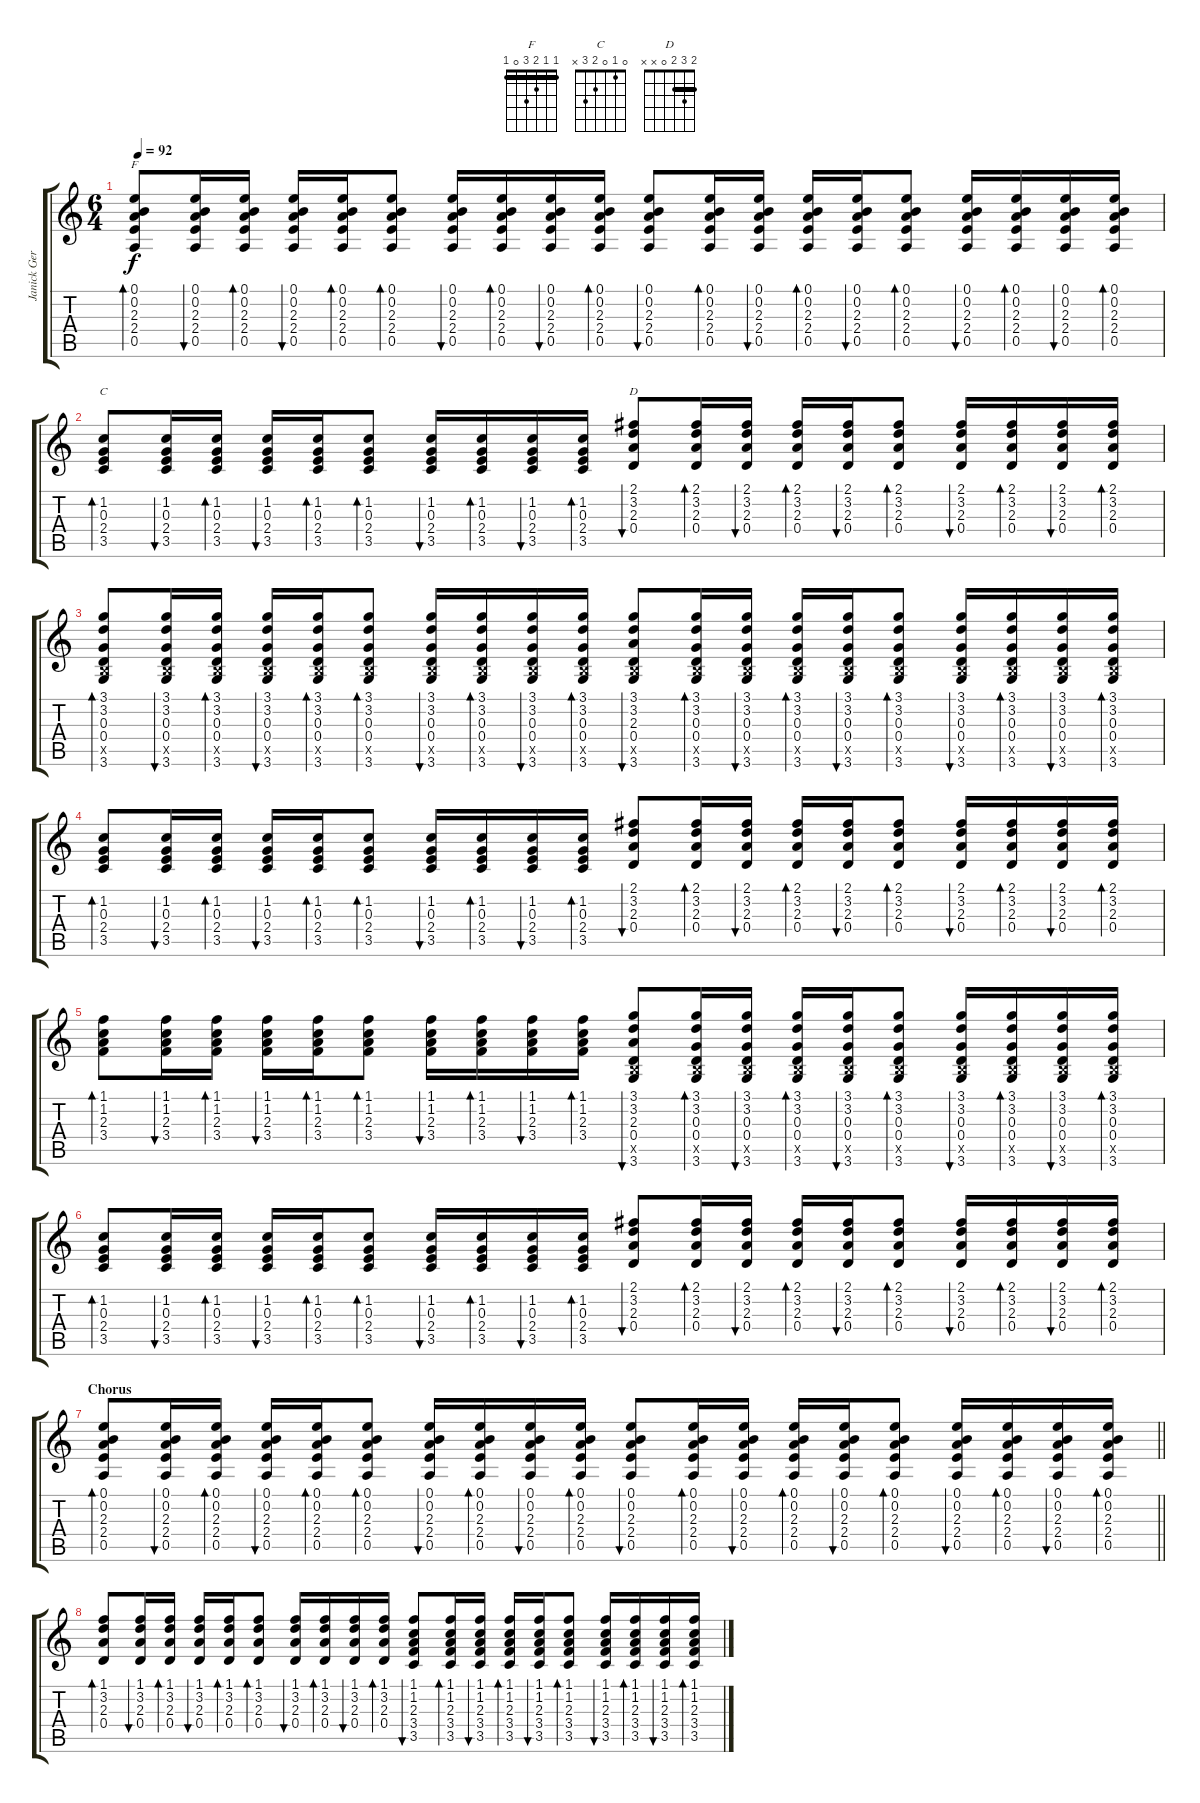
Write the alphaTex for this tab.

\track ("Janick Gers" "Janick Ger") {instrument acousticguitarsteel}
\staff {score tabs}
\tuning (E4 B3 G3 D3 A2 E2) {hide}
\chord ("F" 1 1 2 3 0 1) {barre 1}
\chord ("C" 0 1 0 2 3 x)
\chord ("D" 2 3 2 0 x x) {barre 2}
\ts (6 4)
\tempo 92
\clef g2
\ks c
(0.1 0.2 2.3 2.4 0.5).8{bd 60 ch "F" dy f} (0.1 0.2 2.3 2.4 0.5).16{bu 60} (0.1 0.2 2.3 2.4 0.5).16{bd 60} (0.1 0.2 2.3 2.4 0.5).16{bu 60} (0.1 0.2 2.3 2.4 0.5).16{bd 60} (0.1 0.2 2.3 2.4 0.5).8{bd 60} (0.1 0.2 2.3 2.4 0.5).16{bu 60} (0.1 0.2 2.3 2.4 0.5).16{bd 60} (0.1 0.2 2.3 2.4 0.5).16{bu 60} (0.1 0.2 2.3 2.4 0.5).16{bd 60} (0.1 0.2 2.3 2.4 0.5).8{bu 60} (0.1 0.2 2.3 2.4 0.5).16{bd 60} (0.1 0.2 2.3 2.4 0.5).16{bu 60} (0.1 0.2 2.3 2.4 0.5).16{bd 60} (0.1 0.2 2.3 2.4 0.5).16{bu 60} (0.1 0.2 2.3 2.4 0.5).8{bd 60} (0.1 0.2 2.3 2.4 0.5).16{bu 60} (0.1 0.2 2.3 2.4 0.5).16{bd 60} (0.1 0.2 2.3 2.4 0.5).16{bu 60} (0.1 0.2 2.3 2.4 0.5).16{bd 60} |
(1.2 0.3 2.4 3.5).8{bd 60 ch "C"} (1.2 0.3 2.4 3.5).16{bu 60} (1.2 0.3 2.4 3.5).16{bd 60} (1.2 0.3 2.4 3.5).16{bu 60} (1.2 0.3 2.4 3.5).16{bd 60} (1.2 0.3 2.4 3.5).8{bd 60} (1.2 0.3 2.4 3.5).16{bu 60} (1.2 0.3 2.4 3.5).16{bd 60} (1.2 0.3 2.4 3.5).16{bu 60} (1.2 0.3 2.4 3.5).16{bd 60} (2.1 3.2 2.3 0.4).8{bu 60 ch "D"} (2.1 3.2 2.3 0.4).16{bd 60} (2.1 3.2 2.3 0.4).16{bu 60} (2.1 3.2 2.3 0.4).16{bd 60} (2.1 3.2 2.3 0.4).16{bu 60} (2.1 3.2 2.3 0.4).8{bd 60} (2.1 3.2 2.3 0.4).16{bu 60} (2.1 3.2 2.3 0.4).16{bd 60} (2.1 3.2 2.3 0.4).16{bu 60} (2.1 3.2 2.3 0.4).16{bd 60} |
(3.1 3.2 0.3 0.4 2.5{x} 3.6).8{bd 60} (3.1 3.2 0.3 0.4 2.5{x} 3.6).16{bu 60} (3.1 3.2 0.3 0.4 2.5{x} 3.6).16{bd 60} (3.1 3.2 0.3 0.4 2.5{x} 3.6).16{bu 60} (3.1 3.2 0.3 0.4 2.5{x} 3.6).16{bd 60} (3.1 3.2 0.3 0.4 2.5{x} 3.6).8{bd 60} (3.1 3.2 0.3 0.4 2.5{x} 3.6).16{bu 60} (3.1 3.2 0.3 0.4 2.5{x} 3.6).16{bd 60} (3.1 3.2 0.3 0.4 2.5{x} 3.6).16{bu 60} (3.1 3.2 0.3 0.4 2.5{x} 3.6).16{bd 60} (3.1 3.2 2.3 0.4 2.5{x} 3.6).8{bu 60} (3.1 3.2 0.3 0.4 2.5{x} 3.6).16{bd 60} (3.1 3.2 0.3 0.4 2.5{x} 3.6).16{bu 60} (3.1 3.2 0.3 0.4 2.5{x} 3.6).16{bd 60} (3.1 3.2 0.3 0.4 2.5{x} 3.6).16{bu 60} (3.1 3.2 0.3 0.4 2.5{x} 3.6).8{bd 60} (3.1 3.2 0.3 0.4 2.5{x} 3.6).16{bu 60} (3.1 3.2 0.3 0.4 2.5{x} 3.6).16{bd 60} (3.1 3.2 0.3 0.4 2.5{x} 3.6).16{bu 60} (3.1 3.2 0.3 0.4 2.5{x} 3.6).16{bd 60} |
(1.2 0.3 2.4 3.5).8{bd 60} (1.2 0.3 2.4 3.5).16{bu 60} (1.2 0.3 2.4 3.5).16{bd 60} (1.2 0.3 2.4 3.5).16{bu 60} (1.2 0.3 2.4 3.5).16{bd 60} (1.2 0.3 2.4 3.5).8{bd 60} (1.2 0.3 2.4 3.5).16{bu 60} (1.2 0.3 2.4 3.5).16{bd 60} (1.2 0.3 2.4 3.5).16{bu 60} (1.2 0.3 2.4 3.5).16{bd 60} (2.1 3.2 2.3 0.4).8{bu 60} (2.1 3.2 2.3 0.4).16{bd 60} (2.1 3.2 2.3 0.4).16{bu 60} (2.1 3.2 2.3 0.4).16{bd 60} (2.1 3.2 2.3 0.4).16{bu 60} (2.1 3.2 2.3 0.4).8{bd 60} (2.1 3.2 2.3 0.4).16{bu 60} (2.1 3.2 2.3 0.4).16{bd 60} (2.1 3.2 2.3 0.4).16{bu 60} (2.1 3.2 2.3 0.4).16{bd 60} |
(1.1 1.2 2.3 3.4).8{bd 60} (1.1 1.2 2.3 3.4).16{bu 60} (1.1 1.2 2.3 3.4).16{bd 60} (1.1 1.2 2.3 3.4).16{bu 60} (1.1 1.2 2.3 3.4).16{bd 60} (1.1 1.2 2.3 3.4).8{bd 60} (1.1 1.2 2.3 3.4).16{bu 60} (1.1 1.2 2.3 3.4).16{bd 60} (1.1 1.2 2.3 3.4).16{bu 60} (1.1 1.2 2.3 3.4).16{bd 60} (3.1 3.2 2.3 0.4 2.5{x} 3.6).8{bu 60} (3.1 3.2 0.3 0.4 2.5{x} 3.6).16{bd 60} (3.1 3.2 0.3 0.4 2.5{x} 3.6).16{bu 60} (3.1 3.2 0.3 0.4 2.5{x} 3.6).16{bd 60} (3.1 3.2 0.3 0.4 2.5{x} 3.6).16{bu 60} (3.1 3.2 0.3 0.4 2.5{x} 3.6).8{bd 60} (3.1 3.2 0.3 0.4 2.5{x} 3.6).16{bu 60} (3.1 3.2 0.3 0.4 2.5{x} 3.6).16{bd 60} (3.1 3.2 0.3 0.4 2.5{x} 3.6).16{bu 60} (3.1 3.2 0.3 0.4 2.5{x} 3.6).16{bd 60} |
(1.2 0.3 2.4 3.5).8{bd 60} (1.2 0.3 2.4 3.5).16{bu 60} (1.2 0.3 2.4 3.5).16{bd 60} (1.2 0.3 2.4 3.5).16{bu 60} (1.2 0.3 2.4 3.5).16{bd 60} (1.2 0.3 2.4 3.5).8{bd 60} (1.2 0.3 2.4 3.5).16{bu 60} (1.2 0.3 2.4 3.5).16{bd 60} (1.2 0.3 2.4 3.5).16{bu 60} (1.2 0.3 2.4 3.5).16{bd 60} (2.1 3.2 2.3 0.4).8{bu 60} (2.1 3.2 2.3 0.4).16{bd 60} (2.1 3.2 2.3 0.4).16{bu 60} (2.1 3.2 2.3 0.4).16{bd 60} (2.1 3.2 2.3 0.4).16{bu 60} (2.1 3.2 2.3 0.4).8{bd 60} (2.1 3.2 2.3 0.4).16{bu 60} (2.1 3.2 2.3 0.4).16{bd 60} (2.1 3.2 2.3 0.4).16{bu 60} (2.1 3.2 2.3 0.4).16{bd 60} |
\section ("" "Chorus")
\barLineRight lightlight
(0.1 0.2 2.3 2.4 0.5).8{bd 60} (0.1 0.2 2.3 2.4 0.5).16{bu 60} (0.1 0.2 2.3 2.4 0.5).16{bd 60} (0.1 0.2 2.3 2.4 0.5).16{bu 60} (0.1 0.2 2.3 2.4 0.5).16{bd 60} (0.1 0.2 2.3 2.4 0.5).8{bd 60} (0.1 0.2 2.3 2.4 0.5).16{bu 60} (0.1 0.2 2.3 2.4 0.5).16{bd 60} (0.1 0.2 2.3 2.4 0.5).16{bu 60} (0.1 0.2 2.3 2.4 0.5).16{bd 60} (0.1 0.2 2.3 2.4 0.5).8{bu 60} (0.1 0.2 2.3 2.4 0.5).16{bd 60} (0.1 0.2 2.3 2.4 0.5).16{bu 60} (0.1 0.2 2.3 2.4 0.5).16{bd 60} (0.1 0.2 2.3 2.4 0.5).16{bu 60} (0.1 0.2 2.3 2.4 0.5).8{bd 60} (0.1 0.2 2.3 2.4 0.5).16{bu 60} (0.1 0.2 2.3 2.4 0.5).16{bd 60} (0.1 0.2 2.3 2.4 0.5).16{bu 60} (0.1 0.2 2.3 2.4 0.5).16{bd 60} |
(1.1 3.2 2.3 0.4).8{bd 60} (1.1 3.2 2.3 0.4).16{bu 60} (1.1 3.2 2.3 0.4).16{bd 60} (1.1 3.2 2.3 0.4).16{bu 60} (1.1 3.2 2.3 0.4).16{bd 60} (1.1 3.2 2.3 0.4).8{bd 60} (1.1 3.2 2.3 0.4).16{bu 60} (1.1 3.2 2.3 0.4).16{bd 60} (1.1 3.2 2.3 0.4).16{bu 60} (1.1 3.2 2.3 0.4).16{bd 60} (1.1 1.2 2.3 3.4 3.5).8{bu 60} (1.1 1.2 2.3 3.4 3.5).16{bd 60} (1.1 1.2 2.3 3.4 3.5).16{bu 60} (1.1 1.2 2.3 3.4 3.5).16{bd 60} (1.1 1.2 2.3 3.4 3.5).16{bu 60} (1.1 1.2 2.3 3.4 3.5).8{bd 60} (1.1 1.2 2.3 3.4 3.5).16{bu 60} (1.1 1.2 2.3 3.4 3.5).16{bd 60} (1.1 1.2 2.3 3.4 3.5).16{bu 60} (1.1 1.2 2.3 3.4 3.5).16{bd 60}
